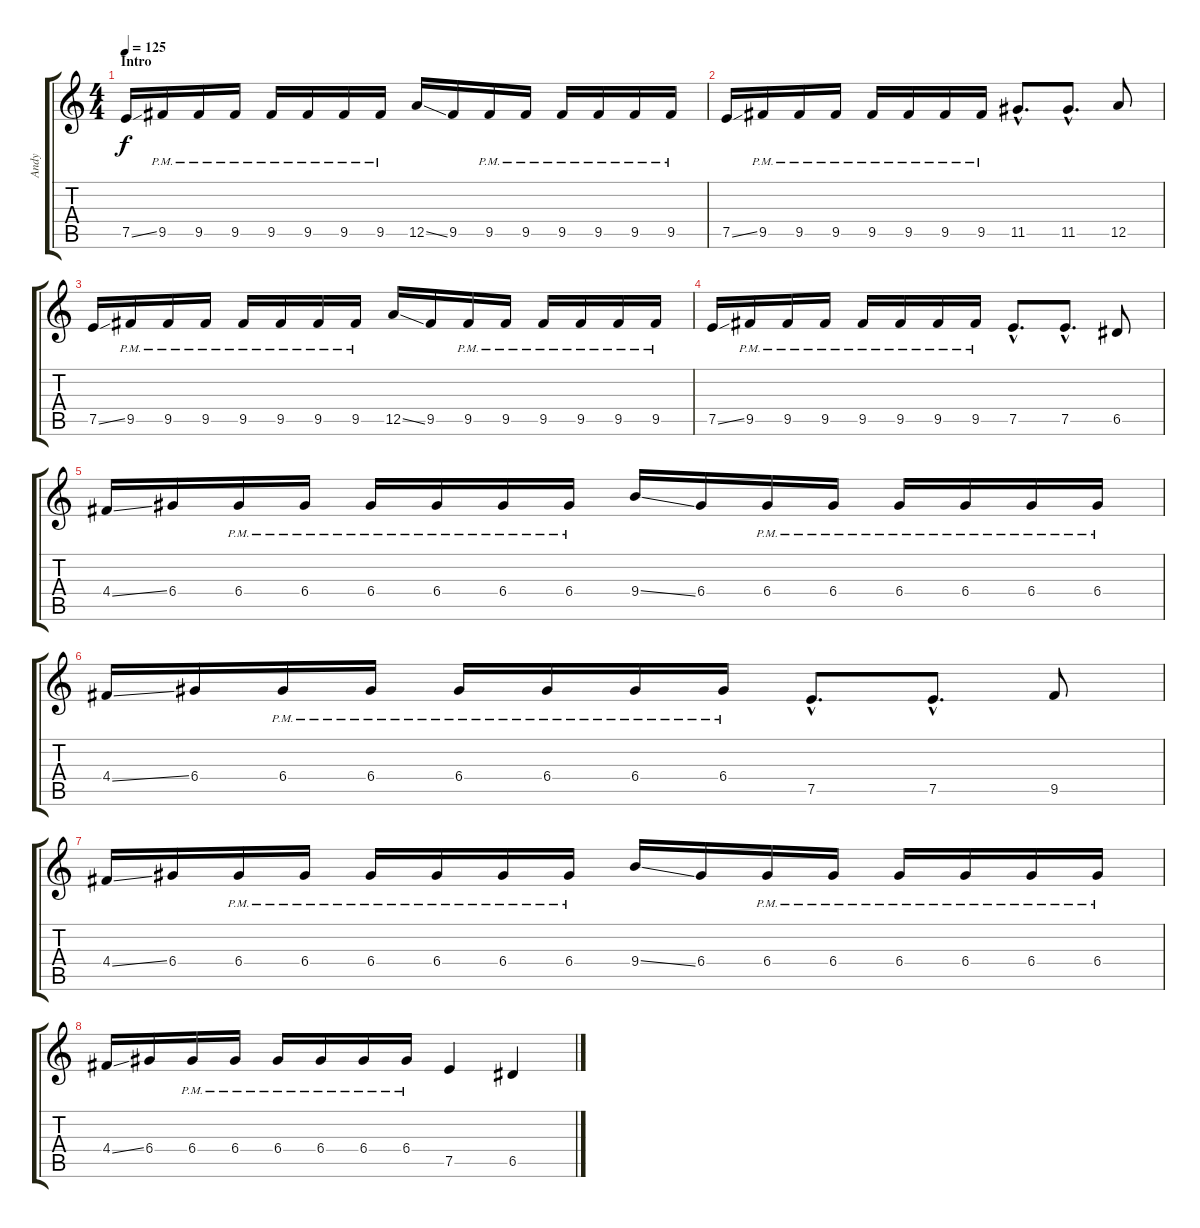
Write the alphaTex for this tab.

\track ("Andy" "Andy") {instrument distortionguitar}
\staff {score tabs}
\tuning (E4 B3 G3 D3 A2 E2) {hide}
\ts (4 4)
\section ("" "Intro")
\tempo 125
\clef g2
\ks c
7.5{ss}.16{dy f instrument distortionguitar} 9.5{pm}.16 9.5{pm}.16 9.5{pm}.16 9.5{pm}.16 9.5{pm}.16 9.5{pm}.16 9.5{pm}.16 12.5{ss}.16 9.5.16 9.5{pm}.16 9.5{pm}.16 9.5{pm}.16 9.5{pm}.16 9.5{pm}.16 9.5{pm}.16 |
7.5{ss}.16 9.5{pm}.16 9.5{pm}.16 9.5{pm}.16 9.5{pm}.16 9.5{pm}.16 9.5{pm}.16 9.5{pm}.16 11.5{hac}.8{d} 11.5{hac}.8{d} 12.5.8 |
7.5{ss}.16 9.5{pm}.16 9.5{pm}.16 9.5{pm}.16 9.5{pm}.16 9.5{pm}.16 9.5{pm}.16 9.5{pm}.16 12.5{ss}.16 9.5.16 9.5{pm}.16 9.5{pm}.16 9.5{pm}.16 9.5{pm}.16 9.5{pm}.16 9.5{pm}.16 |
7.5{ss}.16 9.5{pm}.16 9.5{pm}.16 9.5{pm}.16 9.5{pm}.16 9.5{pm}.16 9.5{pm}.16 9.5{pm}.16 7.5{hac}.8{d} 7.5{hac}.8{d} 6.5.8 |
4.4{ss}.16 6.4.16 6.4{pm}.16 6.4{pm}.16 6.4{pm}.16 6.4{pm}.16 6.4{pm}.16 6.4{pm}.16 9.4{ss}.16 6.4.16 6.4{pm}.16 6.4{pm}.16 6.4{pm}.16 6.4{pm}.16 6.4{pm}.16 6.4{pm}.16 |
4.4{ss}.16 6.4.16 6.4{pm}.16 6.4{pm}.16 6.4{pm}.16 6.4{pm}.16 6.4{pm}.16 6.4{pm}.16 7.5{hac}.8{d} 7.5{hac}.8{d} 9.5.8 |
4.4{ss}.16 6.4.16 6.4{pm}.16 6.4{pm}.16 6.4{pm}.16 6.4{pm}.16 6.4{pm}.16 6.4{pm}.16 9.4{ss}.16 6.4.16 6.4{pm}.16 6.4{pm}.16 6.4{pm}.16 6.4{pm}.16 6.4{pm}.16 6.4{pm}.16 |
4.4{ss}.16 6.4.16 6.4{pm}.16 6.4{pm}.16 6.4{pm}.16 6.4{pm}.16 6.4{pm}.16 6.4{pm}.16 7.5.4 6.5.4
